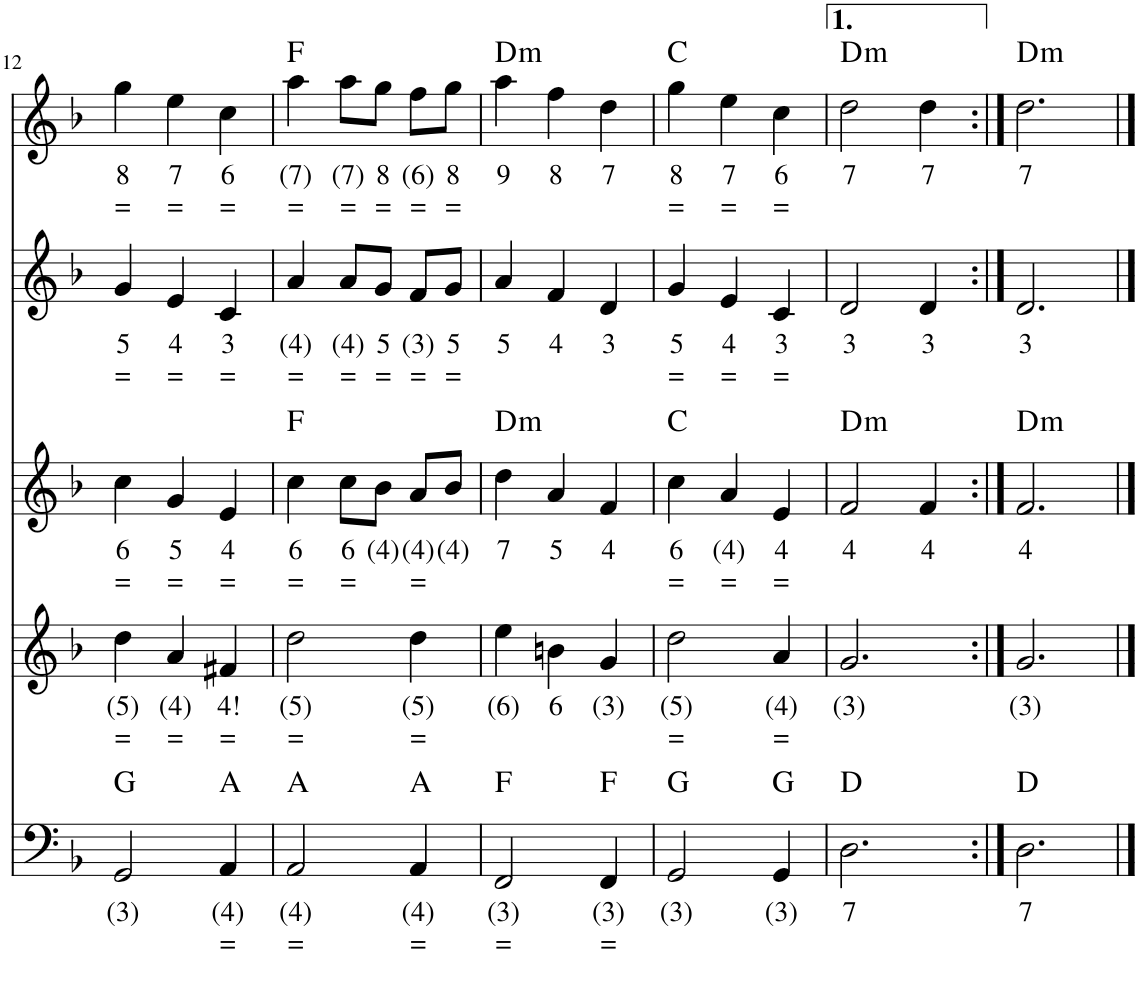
**kern	**text	**text	**harte	**kern	**text	**text	**kern	**text	**text	**harte	**kern	**text	**text	**kern	**text	**text	**harte
*part5	*part5	*part5	*part5	*part4	*part4	*part4	*part3	*part3	*part3	*part3	*part2	*part2	*part2	*part1	*part1	*part1	*part1
*staff5	*staff5	*staff5	*	*staff4	*staff4	*staff4	*staff3	*staff3	*staff3	*	*staff2	*staff2	*staff2	*staff1	*staff1	*staff1	*
*I"Stem	*	*	*	*I"Bas-klarinet	*	*	*I"Barokfluit	*	*	*	*I"Stem	*	*	*I"Dwarsfluit	*	*	*
!!LO:PB:g=z
*clefF4	*	*	*	*clefG2	*	*	*clefG2	*	*	*	*clefG2	*	*	*clefG2	*	*	*
*	*	*	*	*Trd8c14	*	*	*	*	*	*	*	*	*	*	*	*	*
*k[b-]	*	*	*	*k[b-]	*	*	*k[b-]	*	*	*	*k[b-]	*	*	*k[b-]	*	*	*
*M3/4	*	*	*	*M3/4	*	*	*M3/4	*	*	*	*M3/4	*	*	*M3/4	*	*	*
=12	=12	=12	=12	=12	=12	=12	=12	=12	=12	=12	=12	=12	=12	=12	=12	=12	=12
!	!LO:LY:b	!	!	!	!LO:LY:b	!LO:LY:b	!	!LO:LY:b	!LO:LY:b	!	!	!LO:LY:b	!LO:LY:b	!	!LO:LY:b	!LO:LY:b	!
2GG/	(3)	.	G:maj	4dd\	(5)	=	4cc\	6	=	.	4g/	5	=	4gg\	8	=	.
!	!	!	!	!	!LO:LY:b	!LO:LY:b	!	!LO:LY:b	!LO:LY:b	!	!	!LO:LY:b	!LO:LY:b	!	!LO:LY:b	!LO:LY:b	!
.	.	.	.	4a/	(4)	=	4g/	5	=	.	4e/	4	=	4ee\	7	=	.
!	!LO:LY:b	!LO:LY:b	!	!	!LO:LY:b	!LO:LY:b	!	!LO:LY:b	!LO:LY:b	!	!	!LO:LY:b	!LO:LY:b	!	!LO:LY:b	!LO:LY:b	!
4AA/	(4)	=	A:maj	4f#X/	4!	=	4e/	4	=	.	4c/	3	=	4cc\	6	=	.
=13	=13	=13	=13	=13	=13	=13	=13	=13	=13	=13	=13	=13	=13	=13	=13	=13	=13
!	!LO:LY:b	!LO:LY:b	!	!	!LO:LY:b	!LO:LY:b	!	!LO:LY:b	!LO:LY:b	!	!	!LO:LY:b	!LO:LY:b	!	!LO:LY:b	!LO:LY:b	!
2AA/	(4)	=	A:maj	2dd\	(5)	=	4cc\	6	=	F:maj	4a/	(4)	=	4aa\	(7)	=	F:maj
!	!	!	!	!	!	!	!	!LO:LY:b	!LO:LY:b	!	!	!LO:LY:b	!LO:LY:b	!	!LO:LY:b	!LO:LY:b	!
.	.	.	.	.	.	.	8cc\L	6	=	.	8a/L	(4)	=	8aa\L	(7)	=	.
!	!	!	!	!	!	!	!	!LO:LY:b	!	!	!	!LO:LY:b	!LO:LY:b	!	!LO:LY:b	!LO:LY:b	!
.	.	.	.	.	.	.	8b-\J	(4)	.	.	8g/J	5	=	8gg\J	8	=	.
!	!LO:LY:b	!LO:LY:b	!	!	!LO:LY:b	!LO:LY:b	!	!LO:LY:b	!LO:LY:b	!	!	!LO:LY:b	!LO:LY:b	!	!LO:LY:b	!LO:LY:b	!
4AA/	(4)	=	A:maj	4dd\	(5)	=	8a/L	(4)	=	.	8f/L	(3)	=	8ff\L	(6)	=	.
!	!	!	!	!	!	!	!	!LO:LY:b	!	!	!	!LO:LY:b	!LO:LY:b	!	!LO:LY:b	!LO:LY:b	!
.	.	.	.	.	.	.	8b-/J	(4)	.	.	8g/J	5	=	8gg\J	8	=	.
=14	=14	=14	=14	=14	=14	=14	=14	=14	=14	=14	=14	=14	=14	=14	=14	=14	=14
!	!LO:LY:b	!LO:LY:b	!	!	!LO:LY:b	!	!	!LO:LY:b	!	!LO:H:kt=m	!	!LO:LY:b	!	!	!LO:LY:b	!	!LO:H:kt=m
2FF/	(3)	=	F:maj	4ee\	(6)	.	4dd\	7	.	D:min	4a/	5	.	4aa\	9	.	D:min
!	!	!	!	!	!LO:LY:b	!	!	!LO:LY:b	!	!	!	!LO:LY:b	!	!	!LO:LY:b	!	!
.	.	.	.	4bn\	6	.	4a/	5	.	.	4f/	4	.	4ff\	8	.	.
!	!LO:LY:b	!LO:LY:b	!	!	!LO:LY:b	!	!	!LO:LY:b	!	!	!	!LO:LY:b	!	!	!LO:LY:b	!	!
4FF/	(3)	=	F:maj	4g/	(3)	.	4f/	4	.	.	4d/	3	.	4dd\	7	.	.
=15	=15	=15	=15	=15	=15	=15	=15	=15	=15	=15	=15	=15	=15	=15	=15	=15	=15
!	!LO:LY:b	!	!	!	!LO:LY:b	!LO:LY:b	!	!LO:LY:b	!LO:LY:b	!	!	!LO:LY:b	!LO:LY:b	!	!LO:LY:b	!LO:LY:b	!
2GG/	(3)	.	G:maj	2dd\	(5)	=	4cc\	6	=	C:maj	4g/	5	=	4gg\	8	=	C:maj
!	!	!	!	!	!	!	!	!LO:LY:b	!LO:LY:b	!	!	!LO:LY:b	!LO:LY:b	!	!LO:LY:b	!LO:LY:b	!
.	.	.	.	.	.	.	4a/	(4)	=	.	4e/	4	=	4ee\	7	=	.
!	!LO:LY:b	!	!	!	!LO:LY:b	!LO:LY:b	!	!LO:LY:b	!LO:LY:b	!	!	!LO:LY:b	!LO:LY:b	!	!LO:LY:b	!LO:LY:b	!
4GG/	(3)	.	G:maj	4a/	(4)	=	4e/	4	=	.	4c/	3	=	4cc\	6	=	.
=16	=16	=16	=16	=16	=16	=16	=16	=16	=16	=16	=16	=16	=16	=16	=16	=16	=16
!	!LO:LY:b	!	!	!	!LO:LY:b	!	!	!LO:LY:b	!	!LO:H:kt=m	!	!LO:LY:b	!	!	!LO:LY:b	!	!LO:H:kt=m
2.D\	7	.	D:maj	2.g/	(3)	.	2f/	4	.	D:min	2d/	3	.	2dd\	7	.	D:min
!	!	!	!	!	!	!	!	!LO:LY:b	!	!	!	!LO:LY:b	!	!	!LO:LY:b	!	!
.	.	.	.	.	.	.	4f/	4	.	.	4d/	3	.	4dd\	7	.	.
=17:|!	=17:|!	=17:|!	=17:|!	=17:|!	=17:|!	=17:|!	=17:|!	=17:|!	=17:|!	=17:|!	=17:|!	=17:|!	=17:|!	=17:|!	=17:|!	=17:|!	=17:|!
!	!LO:LY:b	!	!	!	!LO:LY:b	!	!	!LO:LY:b	!	!LO:H:kt=m	!	!LO:LY:b	!	!	!LO:LY:b	!	!LO:H:kt=m
2.D\	7	.	D:maj	2.g/	(3)	.	2.f/	4	.	D:min	2.d/	3	.	2.dd\	7	.	D:min
==	==	==	==	==	==	==	==	==	==	==	==	==	==	==	==	==	==
*-	*-	*-	*-	*-	*-	*-	*-	*-	*-	*-	*-	*-	*-	*-	*-	*-	*-
